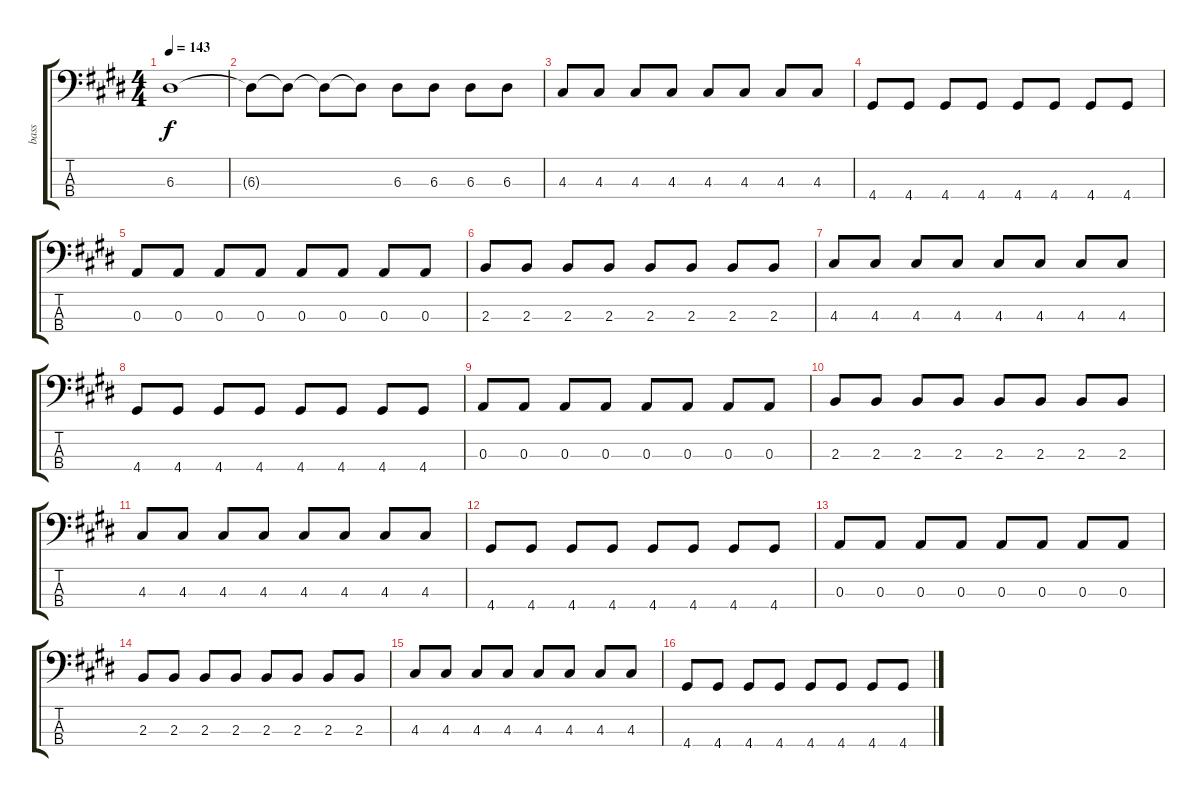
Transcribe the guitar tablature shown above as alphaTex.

\track ("bass" "bass") {instrument electricbasspick}
\staff {score tabs}
\tuning (G2 D2 A1 E1) {hide}
\ts (4 4)
\tempo 143
\clef f4
\ks c#minor
6.3.1{dy f} |
6.3{t}.8 6.3{t}.8 6.3{t}.8 6.3{t}.8 6.3.8 6.3.8 6.3.8 6.3.8 |
4.3.8 4.3.8 4.3.8 4.3.8 4.3.8 4.3.8 4.3.8 4.3.8 |
4.4.8 4.4.8 4.4.8 4.4.8 4.4.8 4.4.8 4.4.8 4.4.8 |
0.3.8 0.3.8 0.3.8 0.3.8 0.3.8 0.3.8 0.3.8 0.3.8 |
2.3.8 2.3.8 2.3.8 2.3.8 2.3.8 2.3.8 2.3.8 2.3.8 |
4.3.8 4.3.8 4.3.8 4.3.8 4.3.8 4.3.8 4.3.8 4.3.8 |
4.4.8 4.4.8 4.4.8 4.4.8 4.4.8 4.4.8 4.4.8 4.4.8 |
0.3.8 0.3.8 0.3.8 0.3.8 0.3.8 0.3.8 0.3.8 0.3.8 |
2.3.8 2.3.8 2.3.8 2.3.8 2.3.8 2.3.8 2.3.8 2.3.8 |
4.3.8 4.3.8 4.3.8 4.3.8 4.3.8 4.3.8 4.3.8 4.3.8 |
4.4.8 4.4.8 4.4.8 4.4.8 4.4.8 4.4.8 4.4.8 4.4.8 |
0.3.8 0.3.8 0.3.8 0.3.8 0.3.8 0.3.8 0.3.8 0.3.8 |
2.3.8 2.3.8 2.3.8 2.3.8 2.3.8 2.3.8 2.3.8 2.3.8 |
4.3.8 4.3.8 4.3.8 4.3.8 4.3.8 4.3.8 4.3.8 4.3.8 |
4.4.8 4.4.8 4.4.8 4.4.8 4.4.8 4.4.8 4.4.8 4.4.8
